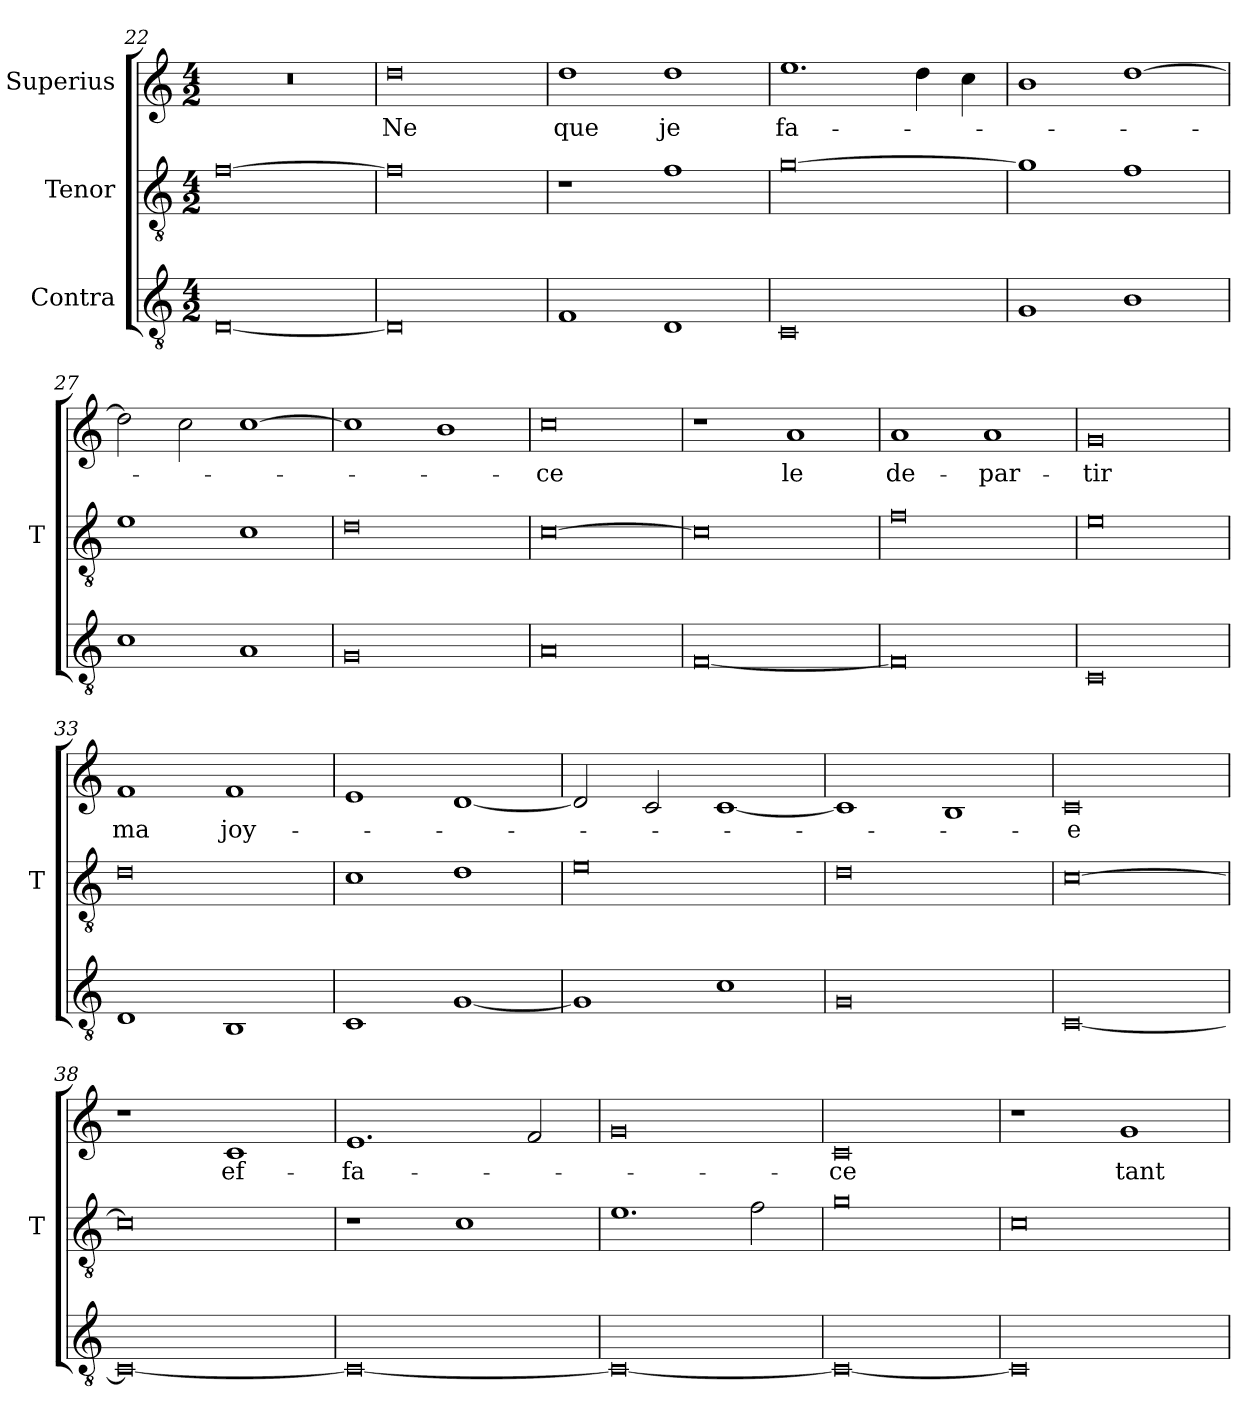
**kern	**kern	**kern	**text
*part3	*part2	*part1	*part1
*staff3	*staff2	*staff1	*staff1
*I"Contra	*I"Tenor	*I"Superius	*
*	*I'T	*	*
*clefGv2	*clefGv2	*clefG2	*
*M4/2	*M4/2	*M4/2	*
=22	=22	=22	=22
[0D	[0f	0r	.
=23	=23	=23	=23
0D]	0f]	0dd	-Ne
=24	=24	=24	=24
1F	1r	1dd	-que
1D	1f	1dd	-je
=25	=25	=25	=25
0C	[0g	1.ee	fa-
.	.	4dd	.
.	.	4cc	.
=26	=26	=26	=26
1G	1g]	1b	.
1B	1f	[1dd	.
=27	=27	=27	=27
1c	1e	2dd]	.
.	.	2cc	.
1A	1c	[1cc	.
=28	=28	=28	=28
0G	0d	1cc]	.
.	.	1b	.
=29	=29	=29	=29
0A	[0c	0cc	-ce
=30	=30	=30	=30
[0F	0c]	1r	.
.	.	1a	-le
=31	=31	=31	=31
0F]	0f	1a	de-
.	.	1a	-par-
=32	=32	=32	=32
0C	0e	0g	-tir
=33	=33	=33	=33
1D	0d	1f	-ma
1BB	.	1f	joy-
=34	=34	=34	=34
1C	1c	1e	.
[1G	1d	[1d	.
=35	=35	=35	=35
1G]	0e	2d]	.
.	.	2c	.
1c	.	[1c	.
=36	=36	=36	=36
0G	0d	1c]	.
.	.	1B	.
=37	=37	=37	=37
[0C	[0c	0c	-e
=38	=38	=38	=38
0C_	0c]	1r	.
.	.	1c	ef-
=39	=39	=39	=39
0C_	1r	1.e	-fa-
.	1c	.	.
.	.	2f	.
=40	=40	=40	=40
0C_	1.e	0g	.
.	2f	.	.
=41	=41	=41	=41
0C_	0g	0c	-ce
=42	=42	=42	=42
0C]	0c	1r	.
.	.	1g	-tant
=	=	=	=
*-	*-	*-	*-
